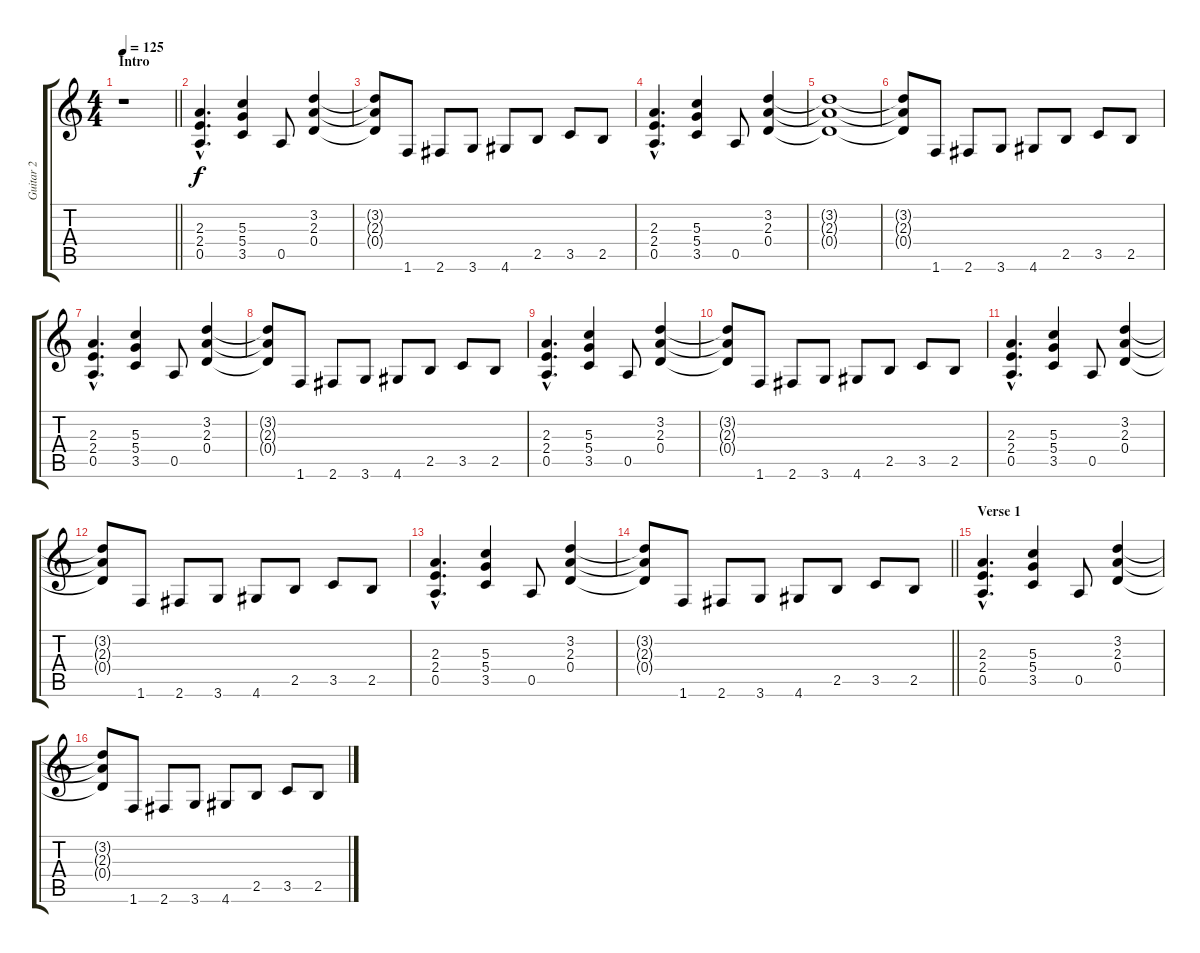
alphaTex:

\track ("Guitar 2" "Guitar 2") {instrument overdrivenguitar}
\staff {score tabs}
\tuning (E4 B3 G3 D3 A2 E2) {hide}
\ts (4 4)
\section ("" "Intro")
\tempo 125
\clef g2
\barLineRight lightlight
\ks c
r.1{dy f instrument overdrivenguitar} |
(2.3{hac} 2.4{hac} 0.5{hac}).4{d} (5.3 5.4 3.5).4 0.5.8 (3.2 2.3 0.4).4 |
(3.2{t} 2.3{t} 0.4{t}).8 1.6.8 2.6.8 3.6.8 4.6.8 2.5.8 3.5.8 2.5.8 |
(2.3{hac} 2.4{hac} 0.5{hac}).4{d} (5.3 5.4 3.5).4 0.5.8 (3.2 2.3 0.4).4 |
(3.2{t} 2.3{t} 0.4{t}).1 |
(3.2{t} 2.3{t} 0.4{t}).8 1.6.8 2.6.8 3.6.8 4.6.8 2.5.8 3.5.8 2.5.8 |
(2.3{hac} 2.4{hac} 0.5{hac}).4{d} (5.3 5.4 3.5).4 0.5.8 (3.2 2.3 0.4).4 |
(3.2{t} 2.3{t} 0.4{t}).8 1.6.8 2.6.8 3.6.8 4.6.8 2.5.8 3.5.8 2.5.8 |
(2.3{hac} 2.4{hac} 0.5{hac}).4{d} (5.3 5.4 3.5).4 0.5.8 (3.2 2.3 0.4).4 |
(3.2{t} 2.3{t} 0.4{t}).8 1.6.8 2.6.8 3.6.8 4.6.8 2.5.8 3.5.8 2.5.8 |
(2.3{hac} 2.4{hac} 0.5{hac}).4{d} (5.3 5.4 3.5).4 0.5.8 (3.2 2.3 0.4).4 |
(3.2{t} 2.3{t} 0.4{t}).8 1.6.8 2.6.8 3.6.8 4.6.8 2.5.8 3.5.8 2.5.8 |
(2.3{hac} 2.4{hac} 0.5{hac}).4{d} (5.3 5.4 3.5).4 0.5.8 (3.2 2.3 0.4).4 |
\barLineRight lightlight
(3.2{t} 2.3{t} 0.4{t}).8 1.6.8 2.6.8 3.6.8 4.6.8 2.5.8 3.5.8 2.5.8 |
\section ("" "Verse 1")
(2.3{hac} 2.4{hac} 0.5{hac}).4{d} (5.3 5.4 3.5).4 0.5.8 (3.2 2.3 0.4).4 |
(3.2{t} 2.3{t} 0.4{t}).8 1.6.8 2.6.8 3.6.8 4.6.8 2.5.8 3.5.8 2.5.8
